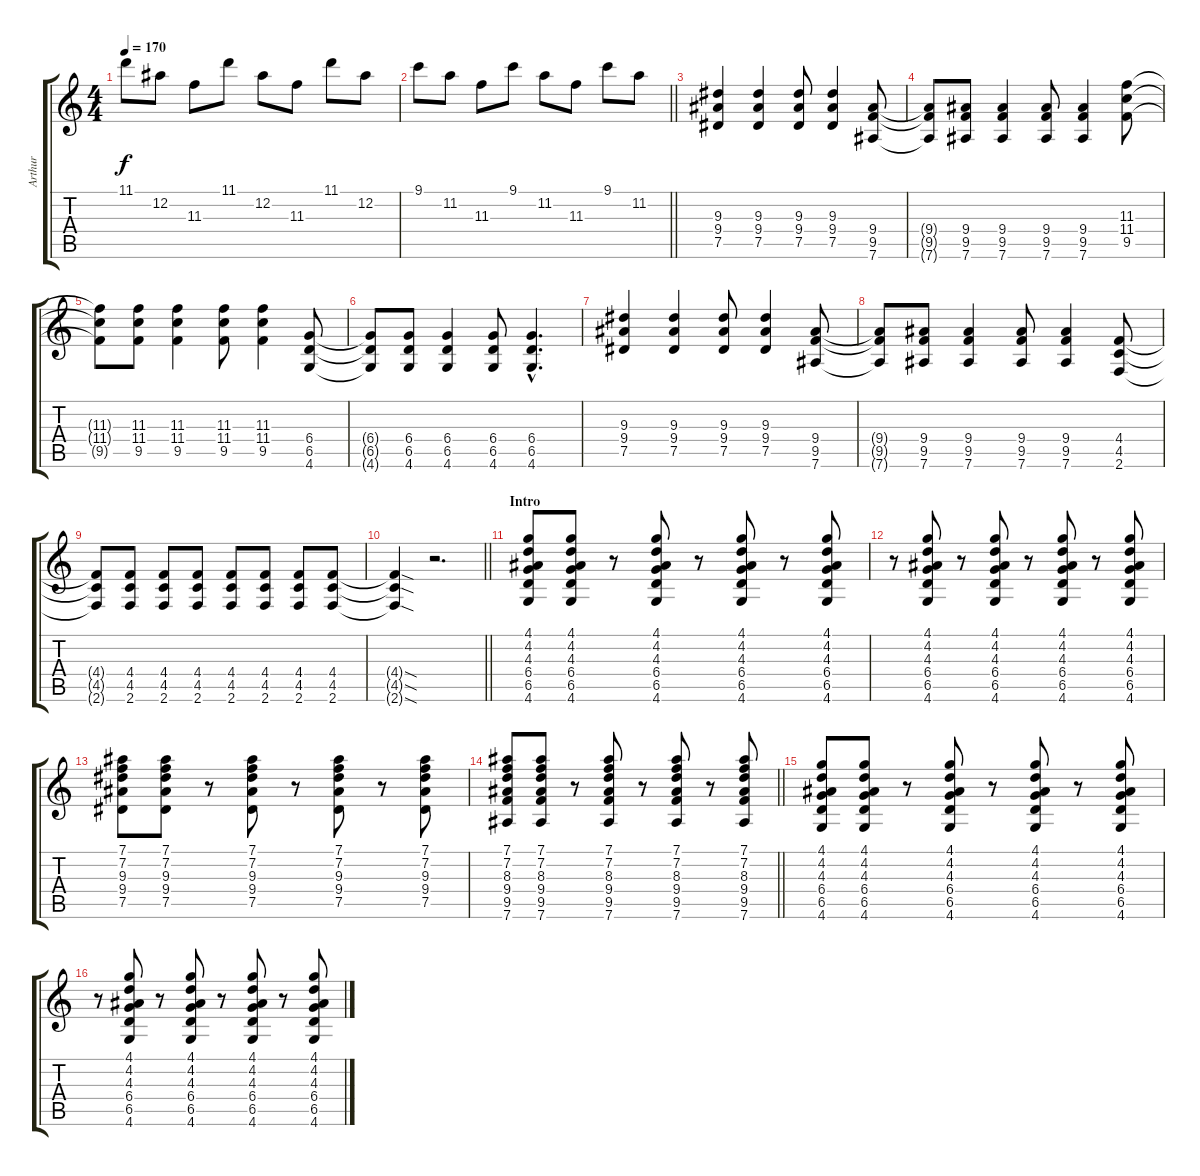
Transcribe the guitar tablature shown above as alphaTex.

\track ("Arthur" "Arthur") {instrument acousticguitarsteel}
\staff {score tabs}
\tuning (Eb4 Bb3 Gb3 Db3 Ab2 Eb2) {hide}
\ts (4 4)
\tempo 170
\clef g2
\ks c
11.1.8{dy f} 12.2.8 11.3.8 11.1.8 12.2.8 11.3.8 11.1.8 12.2.8 |
\barLineRight lightlight
9.1.8 11.2.8 11.3.8 9.1.8 11.2.8 11.3.8 9.1.8 11.2.8 |
(9.3 9.4 7.5).4 (9.3 9.4 7.5).4 (9.3 9.4 7.5).8 (9.3 9.4 7.5).4 (9.4 9.5 7.6).8 |
(9.4{t} 9.5{t} 7.6{t}).8 (9.4 9.5 7.6).8 (9.4 9.5 7.6).4 (9.4 9.5 7.6).8 (9.4 9.5 7.6).4 (11.3 11.4 9.5).8 |
(11.3{t} 11.4{t} 9.5{t}).8 (11.3 11.4 9.5).8 (11.3 11.4 9.5).4 (11.3 11.4 9.5).8 (11.3 11.4 9.5).4 (6.4 6.5 4.6).8 |
(6.4{t} 6.5{t} 4.6{t}).8 (6.4 6.5 4.6).8 (6.4 6.5 4.6).4 (6.4 6.5 4.6).8 (6.4{hac} 6.5{hac} 4.6{hac}).4{d} |
(9.3 9.4 7.5).4 (9.3 9.4 7.5).4 (9.3 9.4 7.5).8 (9.3 9.4 7.5).4 (9.4 9.5 7.6).8 |
(9.4{t} 9.5{t} 7.6{t}).8 (9.4 9.5 7.6).8 (9.4 9.5 7.6).4 (9.4 9.5 7.6).8 (9.4 9.5 7.6).4 (4.4 4.5 2.6).8 |
(4.4{t} 4.5{t} 2.6{t}).8 (4.4 4.5 2.6).8 (4.4 4.5 2.6).8 (4.4 4.5 2.6).8 (4.4 4.5 2.6).8 (4.4 4.5 2.6).8 (4.4 4.5 2.6).8 (4.4 4.5 2.6).8 |
\barLineRight lightlight
(4.4{sod t} 4.5{sod t} 2.6{sod t}).4 r.2{d} |
\section ("" "Intro")
(4.1 4.2 4.3 6.4 6.5 4.6).8 (4.1 4.2 4.3 6.4 6.5 4.6).8 r.8 (4.1 4.2 4.3 6.4 6.5 4.6).8 r.8 (4.1 4.2 4.3 6.4 6.5 4.6).8 r.8 (4.1 4.2 4.3 6.4 6.5 4.6).8 |
r.8 (4.1 4.2 4.3 6.4 6.5 4.6).8 r.8 (4.1 4.2 4.3 6.4 6.5 4.6).8 r.8 (4.1 4.2 4.3 6.4 6.5 4.6).8 r.8 (4.1 4.2 4.3 6.4 6.5 4.6).8 |
(7.1 7.2 9.3 9.4 7.5).8 (7.1 7.2 9.3 9.4 7.5).8 r.8 (7.1 7.2 9.3 9.4 7.5).8 r.8 (7.1 7.2 9.3 9.4 7.5).8 r.8 (7.1 7.2 9.3 9.4 7.5).8 |
\barLineRight lightlight
(7.1 7.2 8.3 9.4 9.5 7.6).8 (7.1 7.2 8.3 9.4 9.5 7.6).8 r.8 (7.1 7.2 8.3 9.4 9.5 7.6).8 r.8 (7.1 7.2 8.3 9.4 9.5 7.6).8 r.8 (7.1 7.2 8.3 9.4 9.5 7.6).8 |
(4.1 4.2 4.3 6.4 6.5 4.6).8 (4.1 4.2 4.3 6.4 6.5 4.6).8 r.8 (4.1 4.2 4.3 6.4 6.5 4.6).8 r.8 (4.1 4.2 4.3 6.4 6.5 4.6).8 r.8 (4.1 4.2 4.3 6.4 6.5 4.6).8 |
r.8 (4.1 4.2 4.3 6.4 6.5 4.6).8 r.8 (4.1 4.2 4.3 6.4 6.5 4.6).8 r.8 (4.1 4.2 4.3 6.4 6.5 4.6).8 r.8 (4.1 4.2 4.3 6.4 6.5 4.6).8
